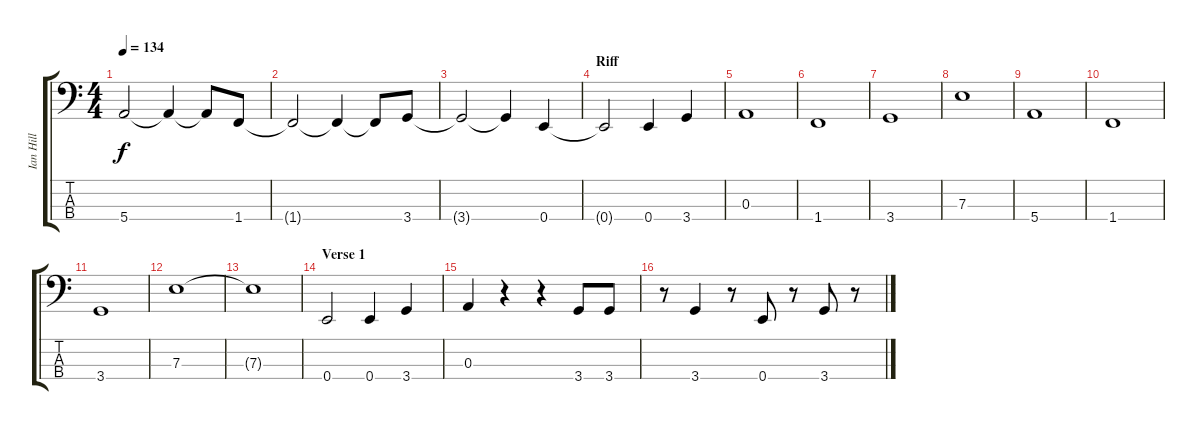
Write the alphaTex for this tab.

\track ("Ian Hill" "Ian Hill") {instrument electricbasspick}
\staff {score tabs}
\tuning (G2 D2 A1 E1) {hide}
\ts (4 4)
\tempo 134
\clef f4
\ks c
5.4{t}.2{dy f} 5.4{t}.4 5.4{t}.8 1.4.8 |
1.4{t}.2 1.4{t}.4 1.4{t}.8 3.4.8 |
3.4{t}.2 3.4{t}.4 0.4.4 |
\section ("" "Riff ")
0.4{t}.2 0.4.4 3.4.4 |
0.3.1 |
1.4.1 |
3.4.1 |
7.3.1 |
5.4.1 |
1.4.1 |
3.4.1 |
7.3.1 |
7.3{t}.1 |
\section ("" "Verse 1")
0.4.2 0.4.4 3.4.4 |
0.3.4 r.4 r.4 3.4.8 3.4.8 |
r.8 3.4.4 r.8 0.4.8 r.8 3.4.8 r.8
